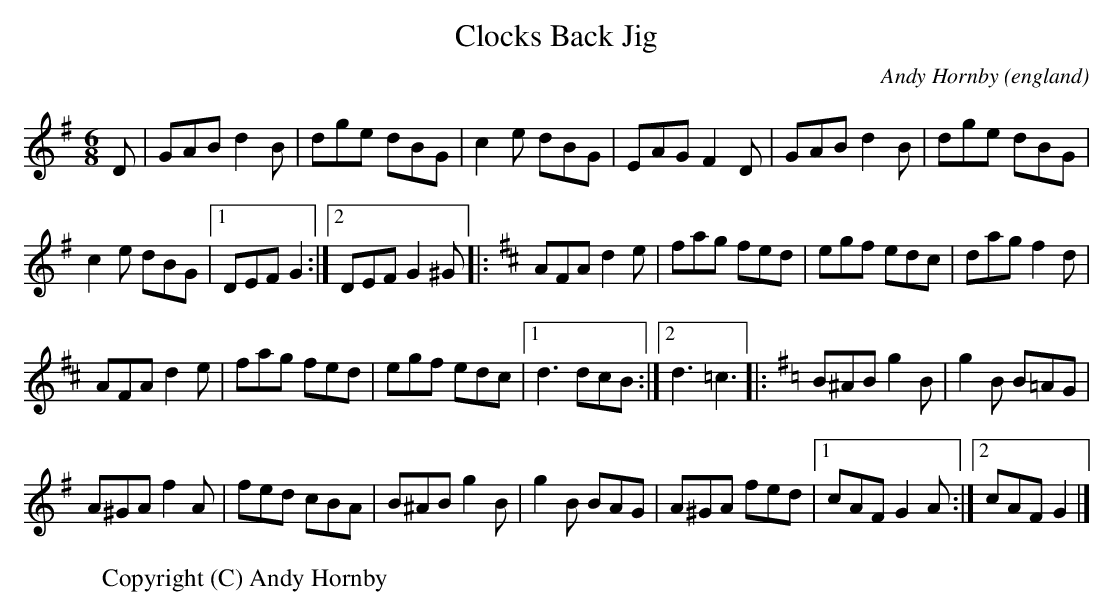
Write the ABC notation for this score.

X:1
T:Clocks Back Jig
O:england
M:6/8
C:Andy Hornby
K:G
D| GAB d2B | dge dBG | c2e dBG | EAG F2D | \
GAB d2B | dge dBG |
c2e dBG |1 DEF G2 :|2 DEFG2^G|:\
K:D
AFA d2e | fag fed | egf edc | dag f2d |
AFA d2e | fag fed | egf edc \
|1d3dcB :|2 d3 =c3 \
|: \
K:G
B^AB g2B | g2B B=AG |
A^GA f2A | fed cBA | \
B^AB g2B | g2B BAG | A^GA fed |1 cAF G2A :|2 cAF G2 |]
W:Copyright (C) Andy Hornby
